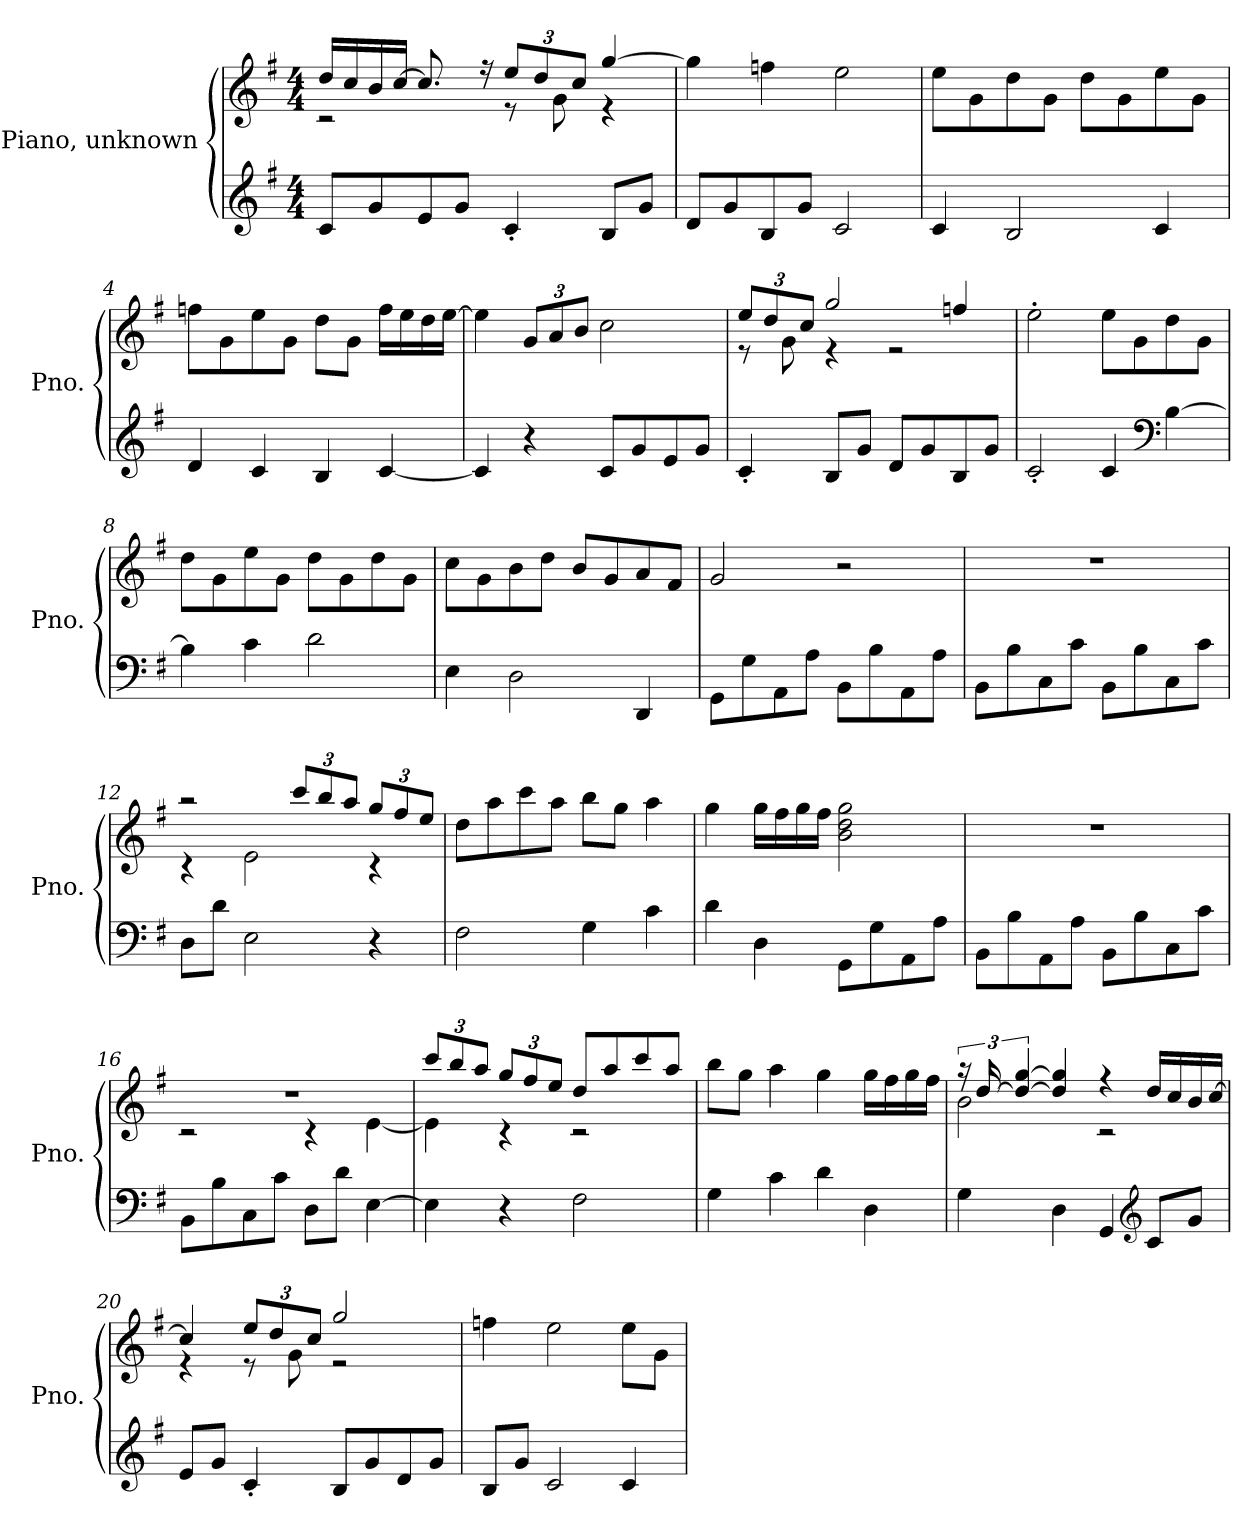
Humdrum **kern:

**kern	**kern
*part1	*part1
*staff2	*staff1
*I"Piano, unknown	*
*I'Pno.	*
*clefG2	*clefG2
*k[f#]	*k[f#]
*M4/4	*M4/4
*MM120	*MM120
=1	=1
*	*^
8c/L	16dd/LL	2r
.	16cc/	.
8g/	16b/	.
.	[16cc/JJ	.
8e/	8.cc/]	.
8g/J	.	.
.	16r	.
*	*Xbrackettup	*
4c'/	12ee/L	8r
.	12dd/	.
.	.	8g\
.	12cc/J	.
8B/L	[4gg/	4r
8g/J	.	.
*	*v	*v
=2	=2
8d/L	4gg\]
8g/	.
8B/	4ffn\
8g/J	.
2c/	2ee\
=3	=3
4c/	8ee\L
.	8g\
2B/	8dd\
.	8g\J
.	8dd\L
.	8g\
4c/	8ee\
.	8g\J
=4	=4
4d/	8ffn\L
.	8g\
4c/	8ee\
.	8g\J
4B/	8dd\L
.	8g\J
[4c/	16ff\LL
.	16ee\
.	16dd\
.	[16ee\JJ
!!LO:LB:g=z
=5	=5
4c/]	4ee\]
4r	12g/L
.	12a/
.	12b/J
8c/L	2cc\
8g/	.
8e/	.
8g/J	.
=6	=6
*	*^
4c'/	12ee/L	8r
.	12dd/	.
.	.	8g\
.	12cc/J	.
8B/L	2gg/	4r
8g/J	.	.
8d/L	.	2r
8g/	.	.
8B/	4ffn/	.
8g/J	.	.
*	*v	*v
=7	=7
2c'/	2ee'\
4c/	8ee\L
.	8g\
*clefF4	*
[4B\	8dd\
.	8g\J
=8	=8
4B\]	8dd\L
.	8g\
4c\	8ee\
.	8g\J
2d\	8dd\L
.	8g\
.	8dd\
.	8g\J
=9	=9
4E\	8cc\L
.	8g\
2D\	8b\
.	8dd\J
.	8b/L
.	8g/
4DD/	8a/
.	8f#/J
!!LO:LB:g=z
=10	=10
8GG\L	2g/
8G\	.
8AA\	.
8A\J	.
8BB\L	2r
8B\	.
8AA\	.
8A\J	.
=11	=11
8BB\L	1r
8B\	.
8C\	.
8c\J	.
8BB\L	.
8B\	.
8C\	.
8c\J	.
=12	=12
*	*^
8D\L	2r	4r
8d\J	.	.
2E\	.	2e\
.	12ccc/L	.
.	12bb/	.
.	12aa/J	.
4r	12gg/L	4r
.	12ff#/	.
.	12ee/J	.
*	*v	*v
=13	=13
2F#\	8dd\L
.	8aa\
.	8ccc\
.	8aa\J
4G\	8bb\L
.	8gg\J
4c\	4aa\
=14	=14
4d\	4gg\
4D\	16gg\LL
.	16ff#\
.	16gg\
.	16ff#\JJ
8GG\L	2b\ 2dd\ 2gg\
8G\	.
8AA\	.
8A\J	.
!!LO:LB:g=z
=15	=15
8BB\L	1r
8B\	.
8AA\	.
8A\J	.
8BB\L	.
8B\	.
8C\	.
8c\J	.
=16	=16
*	*^
8BB\L	1r	2r
8B\	.	.
8C\	.	.
8c\J	.	.
8D\L	.	4r
8d\J	.	.
[4E\	.	[4e\
=17	=17	=17
4E\]	12ccc/L	4e\]
.	12bb/	.
.	12aa/J	.
4r	12gg/L	4r
.	12ff#/	.
.	12ee/J	.
2F#\	8dd/L	2r
.	8aa/	.
.	8ccc/	.
.	8aa/J	.
*	*v	*v
=18	=18
4G\	8bb\L
.	8gg\J
4c\	4aa\
4d\	4gg\
4D\	16gg\LL
.	16ff#\
.	16gg\
.	16ff#\JJ
!!LO:LB:g=z
=19	=19
*	*brackettup
*	*^
4G\	24r	2b\
.	[24dd/	.
.	6dd/_ [6gg/	.
4D\	4dd/] 4gg/]	.
4GG/	4r	2r
*clefG2	*	*
8c/L	16dd/LL	.
.	16cc/	.
8g/J	16b/	.
.	[16cc/JJ	.
=20	=20	=20
8e/L	4cc/]	4r
8g/J	.	.
*	*Xbrackettup	*
4c'/	12ee/L	8r
.	12dd/	.
.	.	8g\
.	12cc/J	.
8B/L	2gg/	2r
8g/	.	.
8d/	.	.
8g/J	.	.
*	*v	*v
=21	=21
8B/L	4ffn\
8g/J	.
2c/	2ee\
4c/	8ee\L
.	8g\J
=	=
*-	*-
